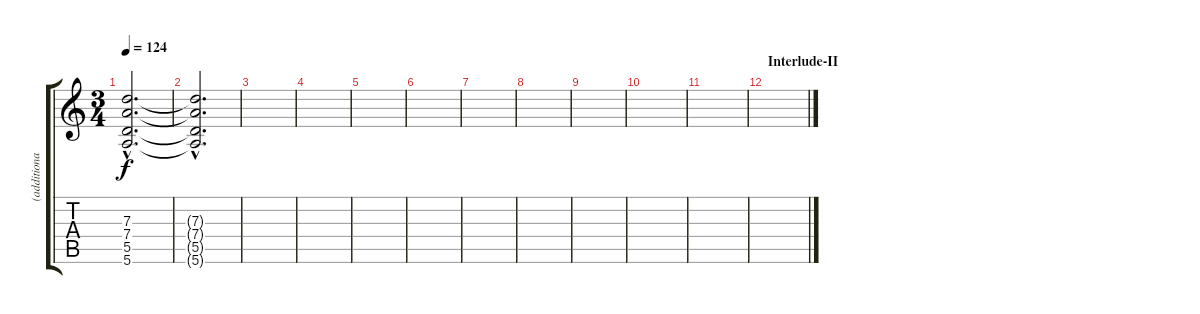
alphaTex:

\track ("(additional chorus background)" "(additiona") {instrument distortionguitar}
\staff {score tabs}
\tuning (E4 B3 G3 D3 A2 E2) {hide}
\ts (3 4)
\tempo 124
\clef g2
\ks c
(7.3{hac t} 7.4{hac t} 5.5{hac t} 5.6{hac t}).2{d dy f} |
(7.3{hac t} 7.4{hac t} 5.5{hac t} 5.6{hac t}).2{d} |
|
|
|
|
|
|
|
|
|
\section ("" "Interlude-II")
